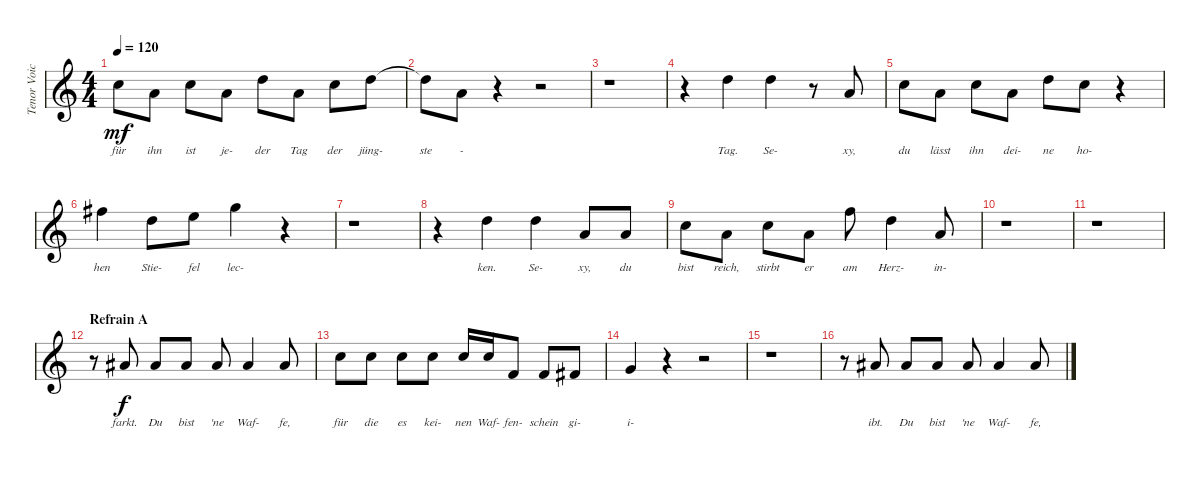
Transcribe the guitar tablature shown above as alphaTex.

\track ("Tenor Voice" "Tenor Voic") {instrument voiceoohs}
\staff {score}
\tuning (E4 B3 G3 D3 A2 E2 B1) {hide}
\ts (4 4)
\tempo 120
\clef g2
\ks c
8.1.8{lyrics (0 "für") lyrics (1 "") lyrics (2 "") lyrics (3 "") lyrics (4 "") dy mf} 5.1.8{lyrics (0 "ihn") lyrics (1 "") lyrics (2 "") lyrics (3 "") lyrics (4 "")} 8.1.8{lyrics (0 "ist") lyrics (1 "") lyrics (2 "") lyrics (3 "") lyrics (4 "")} 5.1.8{lyrics (0 "je-") lyrics (1 "") lyrics (2 "") lyrics (3 "") lyrics (4 "")} 10.1.8{lyrics (0 "der") lyrics (1 "") lyrics (2 "") lyrics (3 "") lyrics (4 "")} 5.1.8{lyrics (0 "Tag") lyrics (1 "") lyrics (2 "") lyrics (3 "") lyrics (4 "")} 8.1.8{lyrics (0 "der") lyrics (1 "") lyrics (2 "") lyrics (3 "") lyrics (4 "")} 10.1.8{lyrics (0 "jüng-") lyrics (1 "") lyrics (2 "") lyrics (3 "") lyrics (4 "")} |
10.1{t}.8{lyrics (0 "ste") lyrics (1 "") lyrics (2 "") lyrics (3 "") lyrics (4 "")} 5.1.8{lyrics (0 "-") lyrics (1 "") lyrics (2 "") lyrics (3 "") lyrics (4 "")} r.4 r.2 |
r.1 |
r.4 10.1.4{lyrics (0 "Tag.") lyrics (1 "") lyrics (2 "") lyrics (3 "") lyrics (4 "")} 10.1.4{lyrics (0 "Se-") lyrics (1 "") lyrics (2 "") lyrics (3 "") lyrics (4 "")} r.8 5.1.8{lyrics (0 "xy,") lyrics (1 "") lyrics (2 "") lyrics (3 "") lyrics (4 "")} |
8.1.8{lyrics (0 "du") lyrics (1 "") lyrics (2 "") lyrics (3 "") lyrics (4 "")} 5.1.8{lyrics (0 "lässt") lyrics (1 "") lyrics (2 "") lyrics (3 "") lyrics (4 "")} 8.1.8{lyrics (0 "ihn") lyrics (1 "") lyrics (2 "") lyrics (3 "") lyrics (4 "")} 5.1.8{lyrics (0 "dei-") lyrics (1 "") lyrics (2 "") lyrics (3 "") lyrics (4 "")} 10.1.8{lyrics (0 "ne") lyrics (1 "") lyrics (2 "") lyrics (3 "") lyrics (4 "")} 8.1.8{lyrics (0 "ho-") lyrics (1 "") lyrics (2 "") lyrics (3 "") lyrics (4 "")} r.4 |
14.1.4{lyrics (0 "hen") lyrics (1 "") lyrics (2 "") lyrics (3 "") lyrics (4 "")} 10.1.8{lyrics (0 "Stie-") lyrics (1 "") lyrics (2 "") lyrics (3 "") lyrics (4 "")} 12.1.8{lyrics (0 "fel") lyrics (1 "") lyrics (2 "") lyrics (3 "") lyrics (4 "")} 15.1.4{lyrics (0 "lec-") lyrics (1 "") lyrics (2 "") lyrics (3 "") lyrics (4 "")} r.4 |
r.1 |
r.4 10.1.4{lyrics (0 "ken.") lyrics (1 "") lyrics (2 "") lyrics (3 "") lyrics (4 "")} 10.1.4{lyrics (0 "Se-") lyrics (1 "") lyrics (2 "") lyrics (3 "") lyrics (4 "")} 5.1.8{lyrics (0 "xy,") lyrics (1 "") lyrics (2 "") lyrics (3 "") lyrics (4 "")} 5.1.8{lyrics (0 "du") lyrics (1 "") lyrics (2 "") lyrics (3 "") lyrics (4 "")} |
8.1.8{lyrics (0 "bist") lyrics (1 "") lyrics (2 "") lyrics (3 "") lyrics (4 "")} 5.1.8{lyrics (0 "reich,") lyrics (1 "") lyrics (2 "") lyrics (3 "") lyrics (4 "")} 8.1.8{lyrics (0 "stirbt") lyrics (1 "") lyrics (2 "") lyrics (3 "") lyrics (4 "")} 5.1.8{lyrics (0 "er") lyrics (1 "") lyrics (2 "") lyrics (3 "") lyrics (4 "")} 13.1.8{lyrics (0 "am") lyrics (1 "") lyrics (2 "") lyrics (3 "") lyrics (4 "")} 10.1.4{lyrics (0 "Herz-") lyrics (1 "") lyrics (2 "") lyrics (3 "") lyrics (4 "")} 5.1.8{lyrics (0 "in-") lyrics (1 "") lyrics (2 "") lyrics (3 "") lyrics (4 "")} |
r.1 |
r.1 |
\section ("" "Refrain A")
r.8 6.1.8{lyrics (0 "farkt.") lyrics (1 "") lyrics (2 "") lyrics (3 "") lyrics (4 "") dy f} 6.1.8{lyrics (0 "Du") lyrics (1 "") lyrics (2 "") lyrics (3 "") lyrics (4 "")} 6.1.8{lyrics (0 "bist") lyrics (1 "") lyrics (2 "") lyrics (3 "") lyrics (4 "")} 6.1.8{lyrics (0 "'ne") lyrics (1 "") lyrics (2 "") lyrics (3 "") lyrics (4 "")} 6.1.4{lyrics (0 "Waf-") lyrics (1 "") lyrics (2 "") lyrics (3 "") lyrics (4 "")} 6.1.8{lyrics (0 "fe,") lyrics (1 "") lyrics (2 "") lyrics (3 "") lyrics (4 "")} |
8.1.8{lyrics (0 "für") lyrics (1 "") lyrics (2 "") lyrics (3 "") lyrics (4 "")} 8.1.8{lyrics (0 "die") lyrics (1 "") lyrics (2 "") lyrics (3 "") lyrics (4 "")} 8.1.8{lyrics (0 "es") lyrics (1 "") lyrics (2 "") lyrics (3 "") lyrics (4 "")} 8.1.8{lyrics (0 "kei-") lyrics (1 "") lyrics (2 "") lyrics (3 "") lyrics (4 "")} 8.1.16{lyrics (0 "nen") lyrics (1 "") lyrics (2 "") lyrics (3 "") lyrics (4 "")} 8.1.16{lyrics (0 "Waf-") lyrics (1 "") lyrics (2 "") lyrics (3 "") lyrics (4 "")} 1.1.8{lyrics (0 "fen-") lyrics (1 "") lyrics (2 "") lyrics (3 "") lyrics (4 "")} 1.1.8{lyrics (0 "schein") lyrics (1 "") lyrics (2 "") lyrics (3 "") lyrics (4 "")} 2.1.8{lyrics (0 "gi-") lyrics (1 "") lyrics (2 "") lyrics (3 "") lyrics (4 "")} |
3.1.4{lyrics (0 "i-") lyrics (1 "") lyrics (2 "") lyrics (3 "") lyrics (4 "")} r.4 r.2 |
r.1 |
r.8 6.1.8{lyrics (0 "ibt.") lyrics (1 "") lyrics (2 "") lyrics (3 "") lyrics (4 "")} 6.1.8{lyrics (0 "Du") lyrics (1 "") lyrics (2 "") lyrics (3 "") lyrics (4 "")} 6.1.8{lyrics (0 "bist") lyrics (1 "") lyrics (2 "") lyrics (3 "") lyrics (4 "")} 6.1.8{lyrics (0 "'ne") lyrics (1 "") lyrics (2 "") lyrics (3 "") lyrics (4 "")} 6.1.4{lyrics (0 "Waf-") lyrics (1 "") lyrics (2 "") lyrics (3 "") lyrics (4 "")} 6.1.8{lyrics (0 "fe,") lyrics (1 "") lyrics (2 "") lyrics (3 "") lyrics (4 "")}
